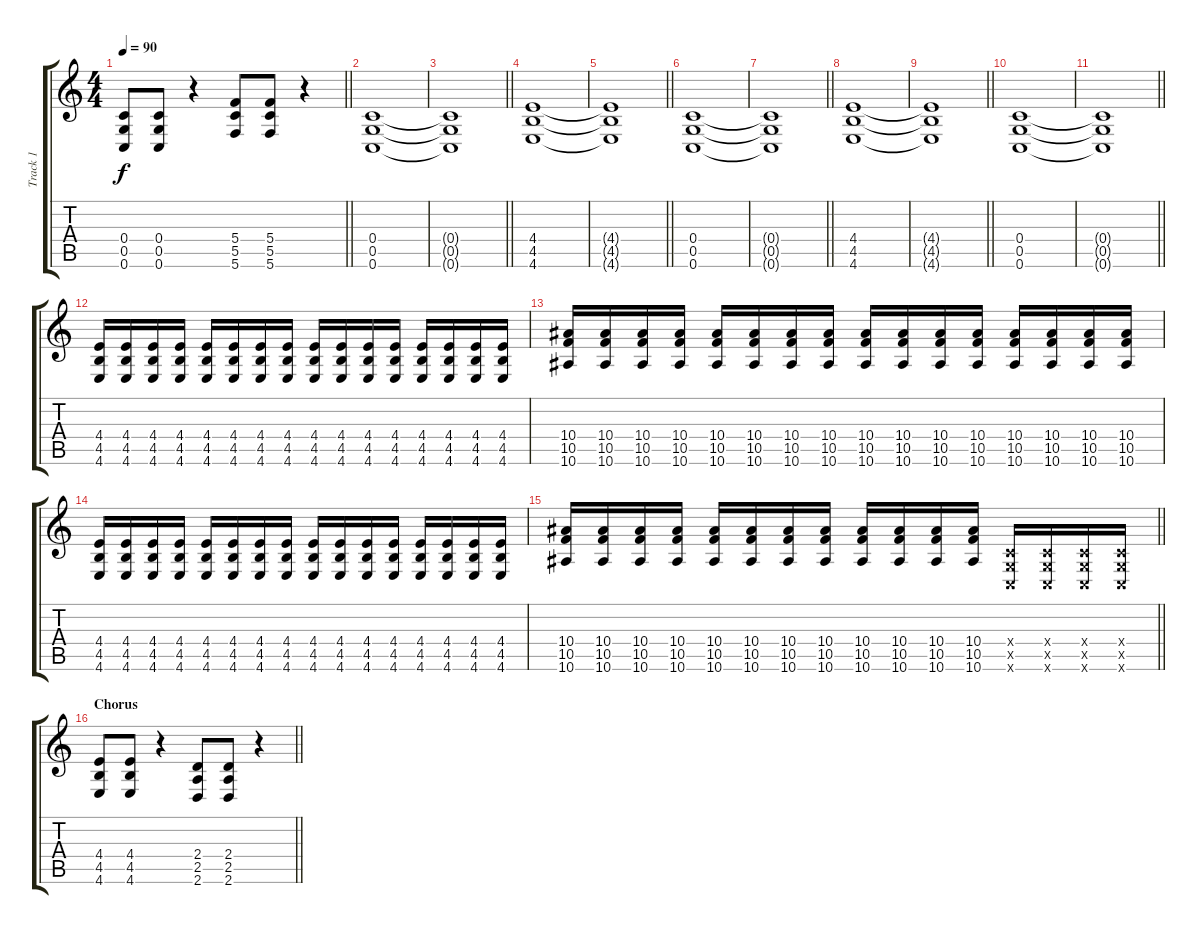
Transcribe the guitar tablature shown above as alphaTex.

\track ("Track 1" "Track 1") {instrument distortionguitar}
\staff {score tabs}
\tuning (D4 A3 F3 C3 G2 C2) {hide}
\ts (4 4)
\tempo 90
\clef g2
\barLineRight lightlight
\ks c
(0.4 0.5 0.6).8{dy f} (0.4 0.5 0.6).8 r.4 (5.4 5.5 5.6).8 (5.4 5.5 5.6).8 r.4 |
(0.4 0.5 0.6).1 |
\barLineRight lightlight
(0.4{t} 0.5{t} 0.6{t}).1 |
(4.4 4.5 4.6).1 |
\barLineRight lightlight
(4.4{t} 4.5{t} 4.6{t}).1 |
(0.4 0.5 0.6).1 |
\barLineRight lightlight
(0.4{t} 0.5{t} 0.6{t}).1 |
(4.4 4.5 4.6).1 |
\barLineRight lightlight
(4.4{t} 4.5{t} 4.6{t}).1 |
(0.4 0.5 0.6).1 |
\barLineRight lightlight
(0.4{t} 0.5{t} 0.6{t}).1 |
(4.4 4.5 4.6).16 (4.4 4.5 4.6).16 (4.4 4.5 4.6).16 (4.4 4.5 4.6).16 (4.4 4.5 4.6).16 (4.4 4.5 4.6).16 (4.4 4.5 4.6).16 (4.4 4.5 4.6).16 (4.4 4.5 4.6).16 (4.4 4.5 4.6).16 (4.4 4.5 4.6).16 (4.4 4.5 4.6).16 (4.4 4.5 4.6).16 (4.4 4.5 4.6).16 (4.4 4.5 4.6).16 (4.4 4.5 4.6).16 |
(10.4 10.5 10.6).16 (10.4 10.5 10.6).16 (10.4 10.5 10.6).16 (10.4 10.5 10.6).16 (10.4 10.5 10.6).16 (10.4 10.5 10.6).16 (10.4 10.5 10.6).16 (10.4 10.5 10.6).16 (10.4 10.5 10.6).16 (10.4 10.5 10.6).16 (10.4 10.5 10.6).16 (10.4 10.5 10.6).16 (10.4 10.5 10.6).16 (10.4 10.5 10.6).16 (10.4 10.5 10.6).16 (10.4 10.5 10.6).16 |
(4.4 4.5 4.6).16 (4.4 4.5 4.6).16 (4.4 4.5 4.6).16 (4.4 4.5 4.6).16 (4.4 4.5 4.6).16 (4.4 4.5 4.6).16 (4.4 4.5 4.6).16 (4.4 4.5 4.6).16 (4.4 4.5 4.6).16 (4.4 4.5 4.6).16 (4.4 4.5 4.6).16 (4.4 4.5 4.6).16 (4.4 4.5 4.6).16 (4.4 4.5 4.6).16 (4.4 4.5 4.6).16 (4.4 4.5 4.6).16 |
\barLineRight lightlight
(10.4 10.5 10.6).16 (10.4 10.5 10.6).16 (10.4 10.5 10.6).16 (10.4 10.5 10.6).16 (10.4 10.5 10.6).16 (10.4 10.5 10.6).16 (10.4 10.5 10.6).16 (10.4 10.5 10.6).16 (10.4 10.5 10.6).16 (10.4 10.5 10.6).16 (10.4 10.5 10.6).16 (10.4 10.5 10.6).16 (0.4{x} 0.5{x} 0.6{x}).16 (0.4{x} 0.5{x} 0.6{x}).16 (0.4{x} 0.5{x} 0.6{x}).16 (0.4{x} 0.5{x} 0.6{x}).16 |
\section ("" "Chorus")
\barLineRight lightlight
(4.4 4.5 4.6).8 (4.4 4.5 4.6).8 r.4 (2.4 2.5 2.6).8 (2.4 2.5 2.6).8 r.4
